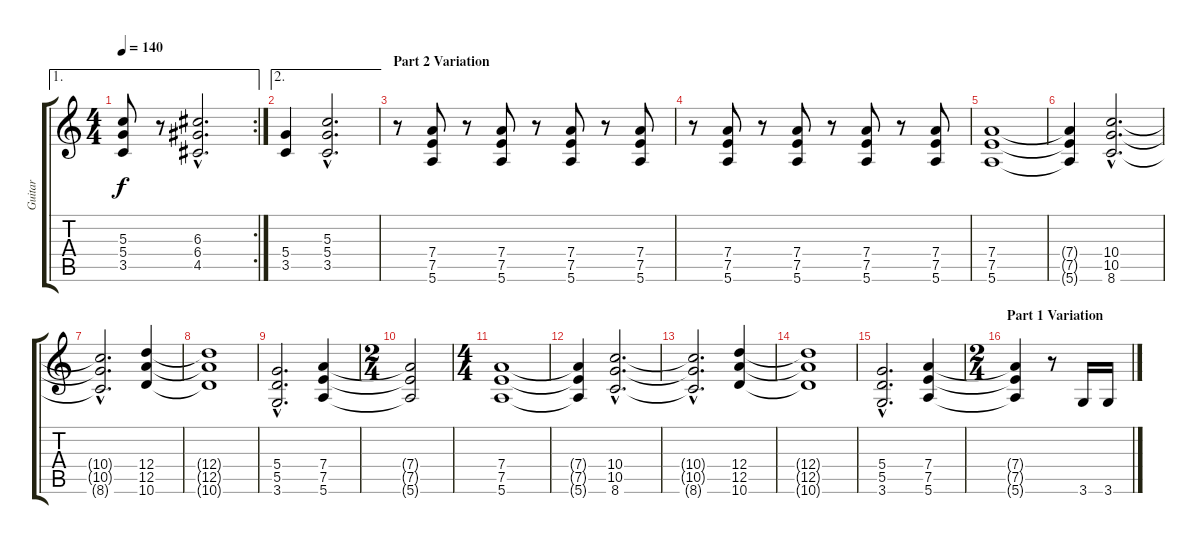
\track ("Guitar" "Guitar") {instrument distortionguitar}
\staff {score tabs}
\tuning (E4 B3 G3 D3 A2 E2) {hide}
\ae 1
\rc 2
\ts (4 4)
\tempo 140
\clef g2
\ks c
(5.3 5.4 3.5).8{dy f} r.8 (6.3{hac} 6.4{hac} 4.5{hac}).2{d} |
\ae 2
(5.4 3.5).4 (5.3{hac} 5.4{hac} 3.5{hac}).2{d} |
\section ("" "Part 2 Variation")
r.8 (7.4 7.5 5.6).8 r.8 (7.4 7.5 5.6).8 r.8 (7.4 7.5 5.6).8 r.8 (7.4 7.5 5.6).8 |
r.8 (7.4 7.5 5.6).8 r.8 (7.4 7.5 5.6).8 r.8 (7.4 7.5 5.6).8 r.8 (7.4 7.5 5.6).8 |
(7.4 7.5 5.6).1 |
(7.4{t} 7.5{t} 5.6{t}).4 (10.4{hac} 10.5{hac} 8.6{hac}).2{d} |
(10.4{hac t} 10.5{hac t} 8.6{hac t}).2{d} (12.4 12.5 10.6).4 |
(12.4{t} 12.5{t} 10.6{t}).1 |
(5.4{hac} 5.5{hac} 3.6{hac}).2{d} (7.4 7.5 5.6).4 |
\ts (2 4)
(7.4{t} 7.5{t} 5.6{t}).2 |
\ts (4 4)
(7.4 7.5 5.6).1 |
(7.4{t} 7.5{t} 5.6{t}).4 (10.4{hac} 10.5{hac} 8.6{hac}).2{d} |
(10.4{hac t} 10.5{hac t} 8.6{hac t}).2{d} (12.4 12.5 10.6).4 |
(12.4{t} 12.5{t} 10.6{t}).1 |
(5.4{hac} 5.5{hac} 3.6{hac}).2{d} (7.4 7.5 5.6).4 |
\ts (2 4)
\section ("" "Part 1 Variation")
(7.4{t} 7.5{t} 5.6{t}).4 r.8 3.6.16 3.6.16
